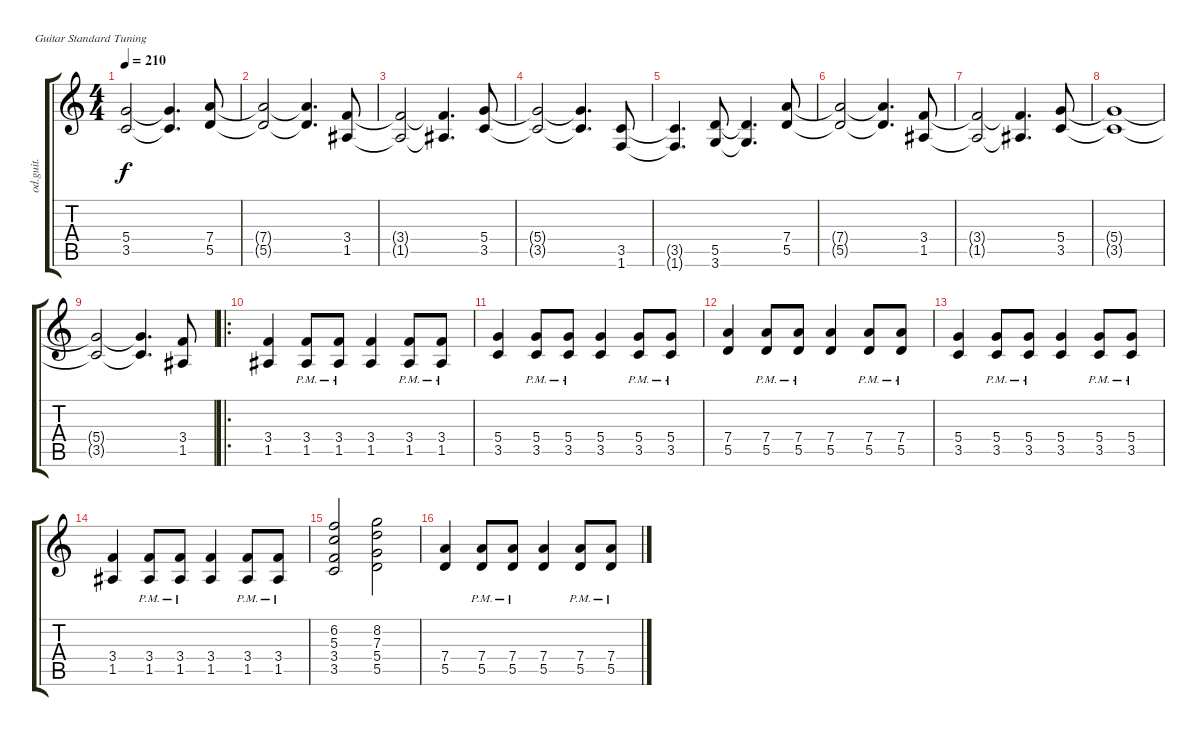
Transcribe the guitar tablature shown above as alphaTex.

\defaultSystemsLayout 4
\bracketExtendMode groupsimilarinstruments
\otherSystemsTrackNameOrientation horizontal
\track ("Dave Murray" "od.guit.") {instrument overdrivenguitar}
\staff {score tabs}
\tuning (E4 B3 G3 D3 A2 E2)
\ts (4 4)
\tempo 210
\clef g2
\ks c
(5.4{t} 3.5{t}).2{dy f} (5.4{t} 3.5{t}).4{d} (7.4 5.5).8 |
(7.4{t} 5.5{t}).2 (7.4{t} 5.5{t}).4{d} (3.4 1.5{acc #}).8 |
(3.4{t} 1.5{t acc #}).2 (3.4{t} 1.5{t acc #}).4{d} (5.4 3.5).8 |
(5.4{t} 3.5{t}).2 (5.4{t} 3.5{t}).4{d} (3.5 1.6).8 |
(3.5{t} 1.6{t}).4{d} (5.5 3.6).8 (5.5{t} 3.6{t}).4{d} (7.4 5.5).8 |
(7.4{t} 5.5{t}).2 (7.4{t} 5.5{t}).4{d} (3.4 1.5{acc #}).8 |
(3.4{t} 1.5{t acc #}).2 (3.4{t} 1.5{t acc #}).4{d} (5.4 3.5).8 |
(5.4{t} 3.5{t}).1 |
(5.4{t} 3.5{t}).2 (5.4{t} 3.5{t}).4{d} (3.4 1.5{acc #}).8 |
\ro
(3.4 1.5{acc #}).4 (3.4{pm} 1.5{pm acc #}).8 (3.4{pm} 1.5{pm acc #}).8 (3.4 1.5{acc #}).4 (3.4{pm} 1.5{pm acc #}).8 (3.4{pm} 1.5{pm acc #}).8 |
(5.4 3.5).4 (5.4{pm} 3.5{pm}).8 (5.4{pm} 3.5{pm}).8 (5.4 3.5).4 (5.4{pm} 3.5{pm}).8 (5.4{pm} 3.5{pm}).8 |
(7.4 5.5).4 (7.4{pm} 5.5{pm}).8 (7.4{pm} 5.5{pm}).8 (7.4 5.5).4 (7.4{pm} 5.5{pm}).8 (7.4{pm} 5.5{pm}).8 |
(5.4 3.5).4 (5.4{pm} 3.5{pm}).8 (5.4{pm} 3.5{pm}).8 (5.4 3.5).4 (5.4{pm} 3.5{pm}).8 (5.4{pm} 3.5{pm}).8 |
(3.4 1.5{acc #}).4 (3.4{pm} 1.5{pm acc #}).8 (3.4{pm} 1.5{pm acc #}).8 (3.4 1.5{acc #}).4 (3.4{pm} 1.5{pm acc #}).8 (3.4{pm} 1.5{pm acc #}).8 |
(6.2 5.3 3.4 3.5).2 (8.2 7.3 5.4 5.5).2 |
(7.4 5.5).4 (7.4{pm} 5.5{pm}).8 (7.4{pm} 5.5{pm}).8 (7.4 5.5).4 (7.4{pm} 5.5{pm}).8 (7.4{pm} 5.5{pm}).8
